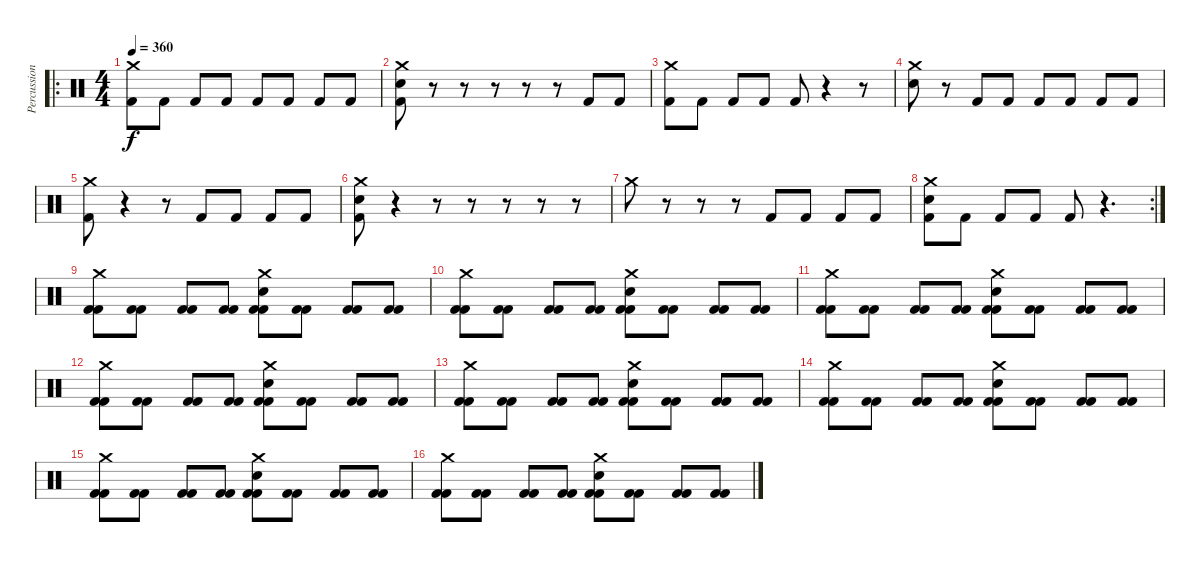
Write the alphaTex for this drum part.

\track ("Percussion" "Percussion") {instrument percussion}
\staff {score}
\articulation defaults
\ro
\ts (4 4)
\tempo 360
\clef neutral
\ks c
("Crash medium (hit)" "Kick (hit) 2").8{dy f} "Kick (hit) 2".8 "Kick (hit) 2".8 "Kick (hit) 2".8 "Kick (hit) 2".8 "Kick (hit) 2".8 "Kick (hit) 2".8 "Kick (hit) 2".8 |
("Crash medium (hit)" "Electric Snare (hit)" "Kick (hit) 2").8 r.8 r.8 r.8 r.8 r.8 "Kick (hit) 2".8 "Kick (hit) 2".8 |
("Crash medium (hit)" "Kick (hit) 2").8 "Kick (hit) 2".8 "Kick (hit) 2".8 "Kick (hit) 2".8 "Kick (hit) 2".8 r.4 r.8 |
("Crash medium (hit)" "Electric Snare (hit)").8 r.8 "Kick (hit) 2".8 "Kick (hit) 2".8 "Kick (hit) 2".8 "Kick (hit) 2".8 "Kick (hit) 2".8 "Kick (hit) 2".8 |
("Crash medium (hit)" "Kick (hit) 2").8 r.4 r.8 "Kick (hit) 2".8 "Kick (hit) 2".8 "Kick (hit) 2".8 "Kick (hit) 2".8 |
("Crash medium (hit)" "Electric Snare (hit)" "Kick (hit) 2").8 r.4 r.8 r.8 r.8 r.8 r.8 |
"Crash medium (hit)".8 r.8 r.8 r.8 "Kick (hit) 2".8 "Kick (hit) 2".8 "Kick (hit) 2".8 "Kick (hit) 2".8 |
\rc 2
("Crash medium (hit)" "Electric Snare (hit)" "Kick (hit) 2").8 "Kick (hit) 2".8 "Kick (hit) 2".8 "Kick (hit) 2".8 "Kick (hit) 2".8 r.4{d} |
("Crash medium (hit)" "Kick (hit) 2" "Kick (hit) 2").8 ("Kick (hit) 2" "Kick (hit) 2").8 ("Kick (hit) 2" "Kick (hit) 2").8 ("Kick (hit) 2" "Kick (hit) 2").8 ("Crash medium (hit)" "Electric Snare (hit)" "Kick (hit) 2" "Kick (hit) 2").8 ("Kick (hit) 2" "Kick (hit) 2").8 ("Kick (hit) 2" "Kick (hit) 2").8 ("Kick (hit) 2" "Kick (hit) 2").8 |
("Crash medium (hit)" "Kick (hit) 2" "Kick (hit) 2").8 ("Kick (hit) 2" "Kick (hit) 2").8 ("Kick (hit) 2" "Kick (hit) 2").8 ("Kick (hit) 2" "Kick (hit) 2").8 ("Crash medium (hit)" "Electric Snare (hit)" "Kick (hit) 2" "Kick (hit) 2").8 ("Kick (hit) 2" "Kick (hit) 2").8 ("Kick (hit) 2" "Kick (hit) 2").8 ("Kick (hit) 2" "Kick (hit) 2").8 |
("Crash medium (hit)" "Kick (hit) 2" "Kick (hit) 2").8 ("Kick (hit) 2" "Kick (hit) 2").8 ("Kick (hit) 2" "Kick (hit) 2").8 ("Kick (hit) 2" "Kick (hit) 2").8 ("Crash medium (hit)" "Electric Snare (hit)" "Kick (hit) 2" "Kick (hit) 2").8 ("Kick (hit) 2" "Kick (hit) 2").8 ("Kick (hit) 2" "Kick (hit) 2").8 ("Kick (hit) 2" "Kick (hit) 2").8 |
("Crash medium (hit)" "Kick (hit) 2" "Kick (hit) 2").8 ("Kick (hit) 2" "Kick (hit) 2").8 ("Kick (hit) 2" "Kick (hit) 2").8 ("Kick (hit) 2" "Kick (hit) 2").8 ("Crash medium (hit)" "Electric Snare (hit)" "Kick (hit) 2" "Kick (hit) 2").8 ("Kick (hit) 2" "Kick (hit) 2").8 ("Kick (hit) 2" "Kick (hit) 2").8 ("Kick (hit) 2" "Kick (hit) 2").8 |
("Crash medium (hit)" "Kick (hit) 2" "Kick (hit) 2").8 ("Kick (hit) 2" "Kick (hit) 2").8 ("Kick (hit) 2" "Kick (hit) 2").8 ("Kick (hit) 2" "Kick (hit) 2").8 ("Crash medium (hit)" "Electric Snare (hit)" "Kick (hit) 2" "Kick (hit) 2").8 ("Kick (hit) 2" "Kick (hit) 2").8 ("Kick (hit) 2" "Kick (hit) 2").8 ("Kick (hit) 2" "Kick (hit) 2").8 |
("Crash medium (hit)" "Kick (hit) 2" "Kick (hit) 2").8 ("Kick (hit) 2" "Kick (hit) 2").8 ("Kick (hit) 2" "Kick (hit) 2").8 ("Kick (hit) 2" "Kick (hit) 2").8 ("Crash medium (hit)" "Electric Snare (hit)" "Kick (hit) 2" "Kick (hit) 2").8 ("Kick (hit) 2" "Kick (hit) 2").8 ("Kick (hit) 2" "Kick (hit) 2").8 ("Kick (hit) 2" "Kick (hit) 2").8 |
("Crash medium (hit)" "Kick (hit) 2" "Kick (hit) 2").8 ("Kick (hit) 2" "Kick (hit) 2").8 ("Kick (hit) 2" "Kick (hit) 2").8 ("Kick (hit) 2" "Kick (hit) 2").8 ("Crash medium (hit)" "Electric Snare (hit)" "Kick (hit) 2" "Kick (hit) 2").8 ("Kick (hit) 2" "Kick (hit) 2").8 ("Kick (hit) 2" "Kick (hit) 2").8 ("Kick (hit) 2" "Kick (hit) 2").8 |
("Crash medium (hit)" "Kick (hit) 2" "Kick (hit) 2").8 ("Kick (hit) 2" "Kick (hit) 2").8 ("Kick (hit) 2" "Kick (hit) 2").8 ("Kick (hit) 2" "Kick (hit) 2").8 ("Crash medium (hit)" "Electric Snare (hit)" "Kick (hit) 2" "Kick (hit) 2").8 ("Kick (hit) 2" "Kick (hit) 2").8 ("Kick (hit) 2" "Kick (hit) 2").8 ("Kick (hit) 2" "Kick (hit) 2").8
